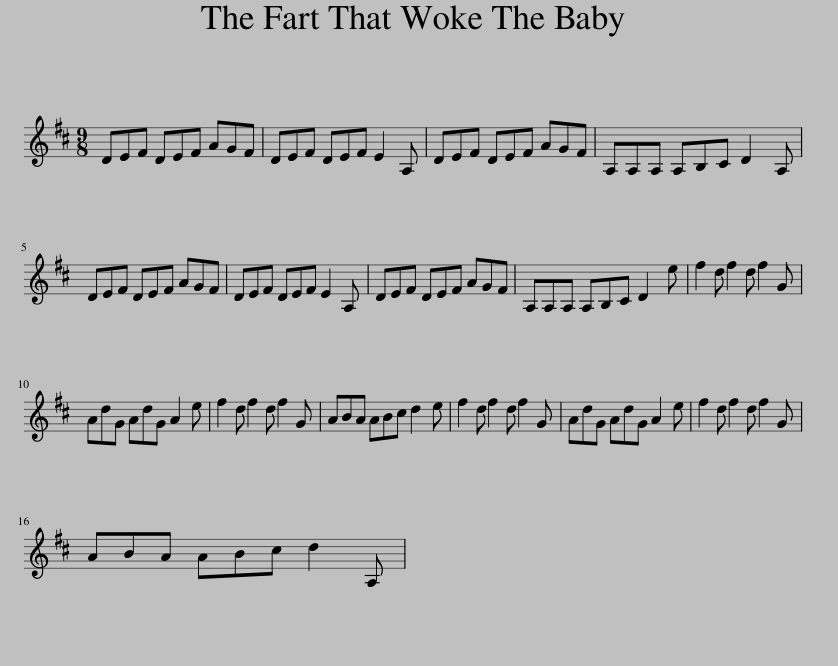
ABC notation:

X:1
L:1/8
M:9/8
I:linebreak $
K:D
V:1 treble
V:1
 DEF DEF AGF | DEF DEF E2 A, | DEF DEF AGF | A,A,A, A,B,C D2 A, |$ DEF DEF AGF | %5
 DEF DEF E2 A, | DEF DEF AGF | A,A,A, A,B,C D2 e | f2 d f2 d f2 G |$ AdG AdG A2 e | %10
 f2 d f2 d f2 G | ABA ABc d2 e | f2 d f2 d f2 G | AdG AdG A2 e | f2 d f2 d f2 G |$ %15
 ABA ABc d2 A, | %16
